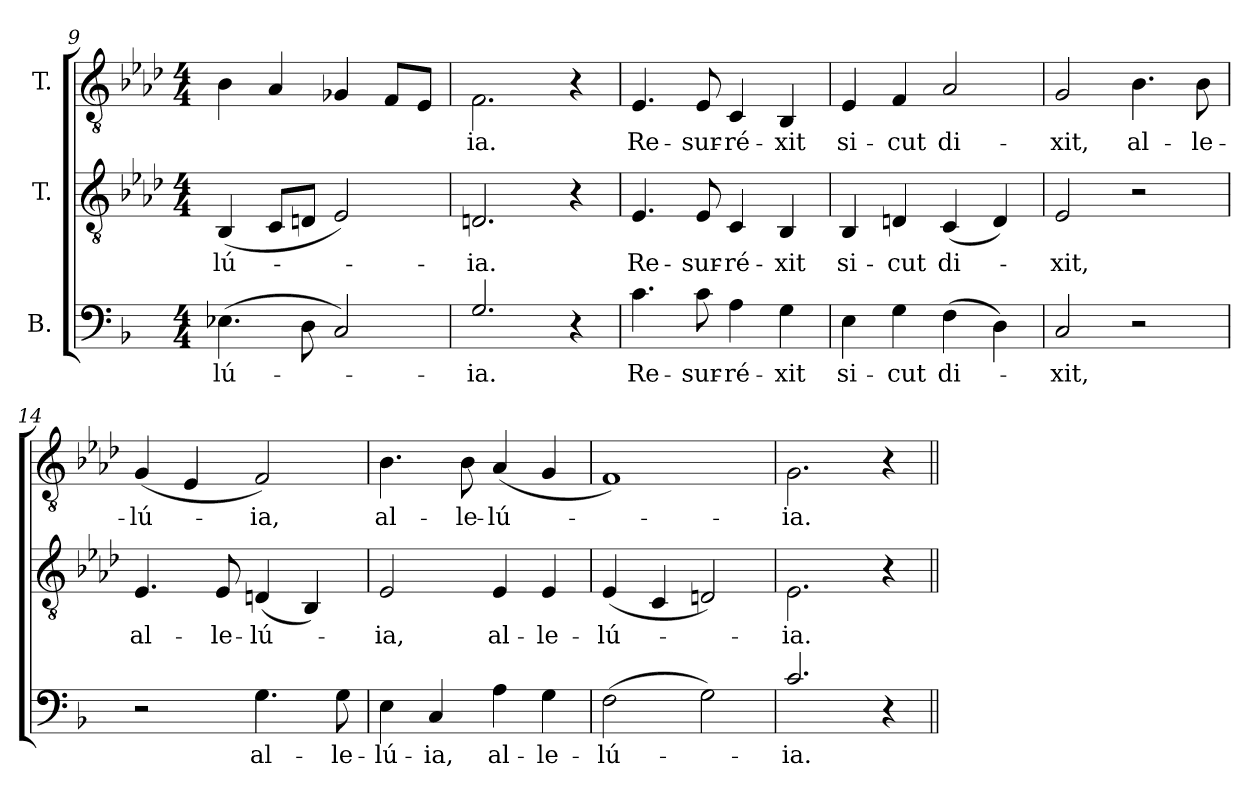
**kern	**text	**kern	**text	**kern	**text
*part3	*part3	*part2	*part2	*part1	*part1
*staff3	*staff3	*staff2	*staff2	*staff1	*staff1
*I"B.	*	*I"T.	*	*I"T.	*
*clefF4	*	*clefGv2	*	*clefGv2	*
*	*	*ITrd2c3	*	*ITrd2c3	*
*k[b-]	*	*k[b-]	*	*k[b-]	*
*F:	*	*F:	*	*F:	*
*M4/4	*	*M4/4	*	*M4/4	*
=9	=9	=9	=9	=9	=9
!	!LO:LY:b:color=#000000	!	!	!	!
!	!	!	!LO:LY:b:color=#000000	!	!
(4.E-Xi\	-lú-	(4GGi/	-lú-	4Gi\	.
.	.	8AAi/L	.	4Fi/	.
8Di\	.	8BBni/J	.	.	.
2Ci/)	.	2Ci/)	.	4E-Xi/	.
.	.	.	.	8Di/L	.
.	.	.	.	8Ci/J	.
=10	=10	=10	=10	=10	=10
!	!LO:LY:b:color=#000000	!	!	!	!
!	!	!	!LO:LY:b:color=#000000	!	!
!	!	!	!	!	!LO:LY:b:color=#000000
2.Gi/	-ia.	2.BBni/	-ia.	2.Di\	-ia.
4r	.	4r	.	4r	.
=11	=11	=11	=11	=11	=11
!	!LO:LY:b:color=#000000	!	!	!	!
!	!	!	!LO:LY:b:color=#000000	!	!
!	!	!	!	!	!LO:LY:b:color=#000000
4.ci\	Re-	4.Ci/	Re-	4.Ci/	Re-
!	!LO:LY:b:color=#000000	!	!	!	!
!	!	!	!LO:LY:b:color=#000000	!	!
!	!	!	!	!	!LO:LY:b:color=#000000
8ci\	-sur-	8Ci/	-sur-	8Ci/	-sur-
!	!LO:LY:b:color=#000000	!	!	!	!
!	!	!	!LO:LY:b:color=#000000	!	!
!	!	!	!	!	!LO:LY:b:color=#000000
4Ai\	-ré-	4AAi/	-ré-	4AAi/	-ré-
!	!LO:LY:b:color=#000000	!	!	!	!
!	!	!	!LO:LY:b:color=#000000	!	!
!	!	!	!	!	!LO:LY:b:color=#000000
4Gi\	-xit	4GGi/	-xit	4GGi/	-xit
=12	=12	=12	=12	=12	=12
!	!LO:LY:b:color=#000000	!	!	!	!
!	!	!	!LO:LY:b:color=#000000	!	!
!	!	!	!	!	!LO:LY:b:color=#000000
4Ei\	si-	4GGi/	si-	4Ci/	si-
!	!LO:LY:b:color=#000000	!	!	!	!
!	!	!	!LO:LY:b:color=#000000	!	!
!	!	!	!	!	!LO:LY:b:color=#000000
4Gi\	-cut	4BBni/	-cut	4Di/	-cut
!	!LO:LY:b:color=#000000	!	!	!	!
!	!	!	!LO:LY:b:color=#000000	!	!
!	!	!	!	!	!LO:LY:b:color=#000000
(4Fi\	di-	(4AAi/	di-	2Fi/	di-
4Di\)	.	4BBi/)	.	.	.
=13	=13	=13	=13	=13	=13
!	!LO:LY:b:color=#000000	!	!	!	!
!	!	!	!LO:LY:b:color=#000000	!	!
!	!	!	!	!	!LO:LY:b:color=#000000
2Ci/	-xit,	2Ci/	-xit,	2Ei/	-xit,
!	!	!	!	!	!LO:LY:b:color=#000000
2r	.	2r	.	4.Gi\	al-
!	!	!	!	!	!LO:LY:b:color=#000000
.	.	.	.	8Gi\	-le-
!!LO:LB:g=z
=14	=14	=14	=14	=14	=14
!	!	!	!LO:LY:b:color=#000000	!	!
!	!	!	!	!	!LO:LY:b:color=#000000
2r	.	4.Ci/	al-	(4Ei/	-lú-
.	.	.	.	4Ci/	.
!	!	!	!LO:LY:b:color=#000000	!	!
.	.	8Ci/	-le-	.	.
!	!LO:LY:b:color=#000000	!	!	!	!
!	!	!	!LO:LY:b:color=#000000	!	!
!	!	!	!	!	!LO:LY:b:color=#000000
4.Gi\	al-	(4BBni/	-lú-	2Di/)	-ia,
.	.	4GGi/)	.	.	.
!	!LO:LY:b:color=#000000	!	!	!	!
8Gi\	-le-	.	.	.	.
=15	=15	=15	=15	=15	=15
!	!LO:LY:b:color=#000000	!	!	!	!
!	!	!	!LO:LY:b:color=#000000	!	!
!	!	!	!	!	!LO:LY:b:color=#000000
4Ei\	-lú-	2Ci/	-ia,	4.Gi\	al-
!	!LO:LY:b:color=#000000	!	!	!	!
4Ci/	-ia,	.	.	.	.
!	!	!	!	!	!LO:LY:b:color=#000000
.	.	.	.	8Gi\	-le-
!	!LO:LY:b:color=#000000	!	!	!	!
!	!	!	!LO:LY:b:color=#000000	!	!
!	!	!	!	!	!LO:LY:b:color=#000000
4Ai\	al-	4Ci/	al-	(4Fi/	-lú-
!	!LO:LY:b:color=#000000	!	!	!	!
!	!	!	!LO:LY:b:color=#000000	!	!
4Gi\	-le-	4Ci/	-le-	4Ei/	.
=16	=16	=16	=16	=16	=16
!	!LO:LY:b:color=#000000	!	!	!	!
!	!	!	!LO:LY:b:color=#000000	!	!
(2Fi\	-lú-	(4Ci/	-lú-	1Di)	.
.	.	4AAi/	.	.	.
2Gi\)	.	2BBni/)	.	.	.
=17	=17	=17	=17	=17	=17
!	!LO:LY:b:color=#000000	!	!	!	!
!	!	!	!LO:LY:b:color=#000000	!	!
!	!	!	!	!	!LO:LY:b:color=#000000
2.ci/	-ia.	2.Ci\	-ia.	2.Ei\	-ia.
4r	.	4r	.	4r	.
=||	=||	=||	=||	=||	=||
*-	*-	*-	*-	*-	*-
